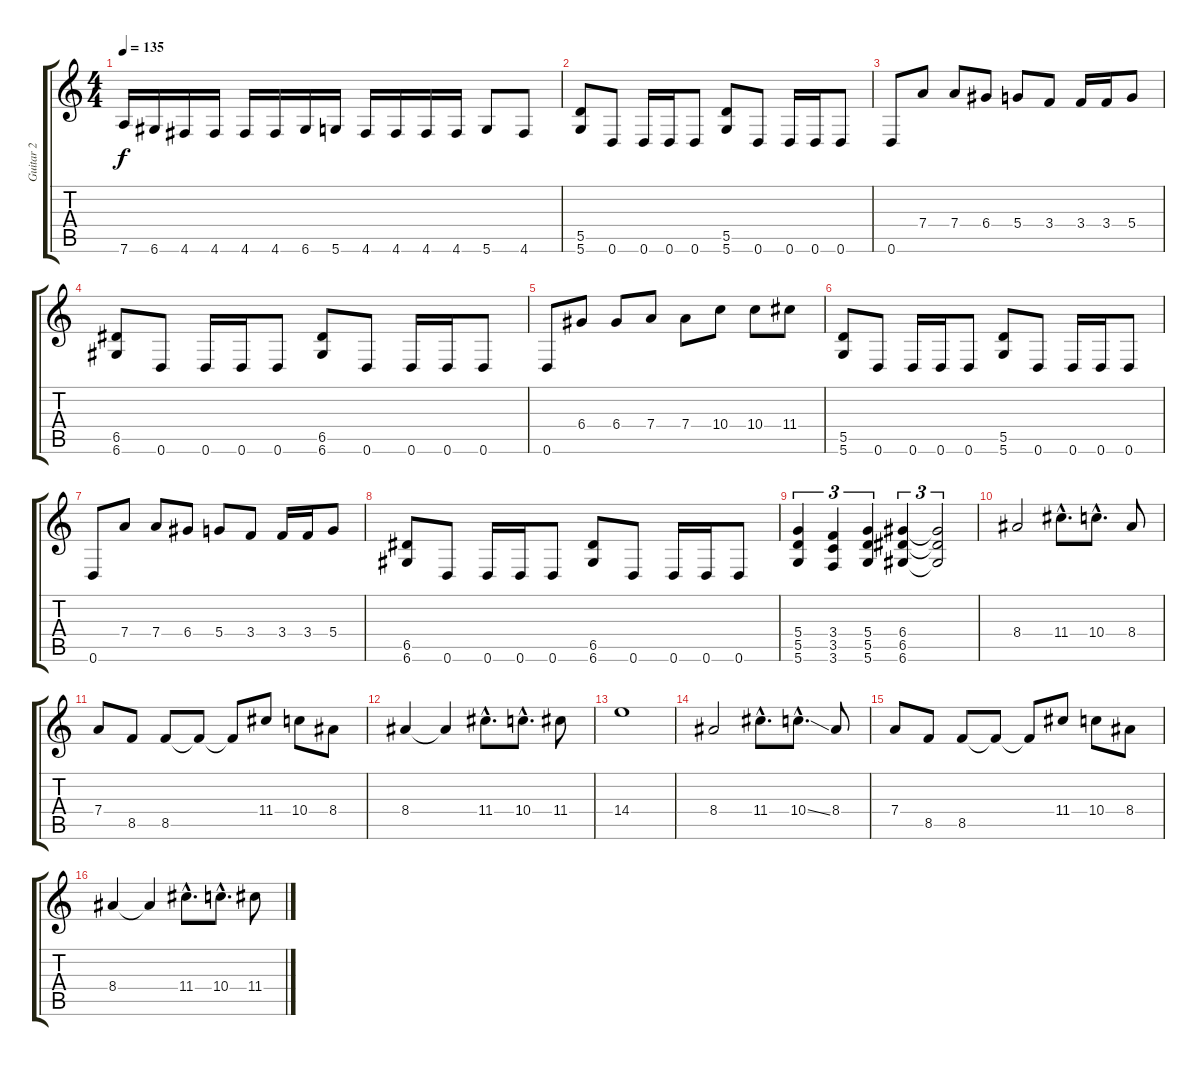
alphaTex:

\track ("Guitar 2" "Guitar 2") {instrument distortionguitar}
\staff {score tabs}
\tuning (E4 B3 G3 D3 A2 D2) {hide}
\ts (4 4)
\tempo 135
\clef g2
\ks c
7.6.16{dy f} 6.6.16 4.6.16 4.6.16 4.6.16 4.6.16 6.6.16 5.6.16 4.6.16 4.6.16 4.6.16 4.6.16 5.6.8 4.6.8 |
(5.5 5.6).8 0.6.8 0.6.16 0.6.16 0.6.8 (5.5 5.6).8 0.6.8 0.6.16 0.6.16 0.6.8 |
0.6.8 7.4.8 7.4.8 6.4.8 5.4.8 3.4.8 3.4.16 3.4.16 5.4.8 |
(6.5 6.6).8 0.6.8 0.6.16 0.6.16 0.6.8 (6.5 6.6).8 0.6.8 0.6.16 0.6.16 0.6.8 |
0.6.8 6.4.8 6.4.8 7.4.8 7.4.8 10.4.8 10.4.8 11.4.8 |
(5.5 5.6).8 0.6.8 0.6.16 0.6.16 0.6.8 (5.5 5.6).8 0.6.8 0.6.16 0.6.16 0.6.8 |
0.6.8 7.4.8 7.4.8 6.4.8 5.4.8 3.4.8 3.4.16 3.4.16 5.4.8 |
(6.5 6.6).8 0.6.8 0.6.16 0.6.16 0.6.8 (6.5 6.6).8 0.6.8 0.6.16 0.6.16 0.6.8 |
(5.4 5.5 5.6).4{tu (3 2)} (3.4 3.5 3.6).4{tu (3 2)} (5.4 5.5 5.6).4{tu (3 2)} (6.4 6.5 6.6).4{tu (3 2)} (6.4{t} 6.5{t} 6.6{t}).2{tu (3 2)} |
8.4.2 11.4{hac}.8{d} 10.4{hac}.8{d} 8.4.8 |
7.4.8 8.5.8 8.5.8 8.5{t}.8 8.5{t}.8 11.4.8 10.4.8 8.4.8 |
8.4.4 8.4{t}.4 11.4{hac}.8{d} 10.4{hac}.8{d} 11.4.8 |
14.4.1 |
8.4.2 11.4{hac}.8{d} 10.4{ss hac}.8{d} 8.4.8 |
7.4.8 8.5.8 8.5.8 8.5{t}.8 8.5{t}.8 11.4.8 10.4.8 8.4.8 |
8.4.4 8.4{t}.4 11.4{hac}.8{d} 10.4{hac}.8{d} 11.4.8
